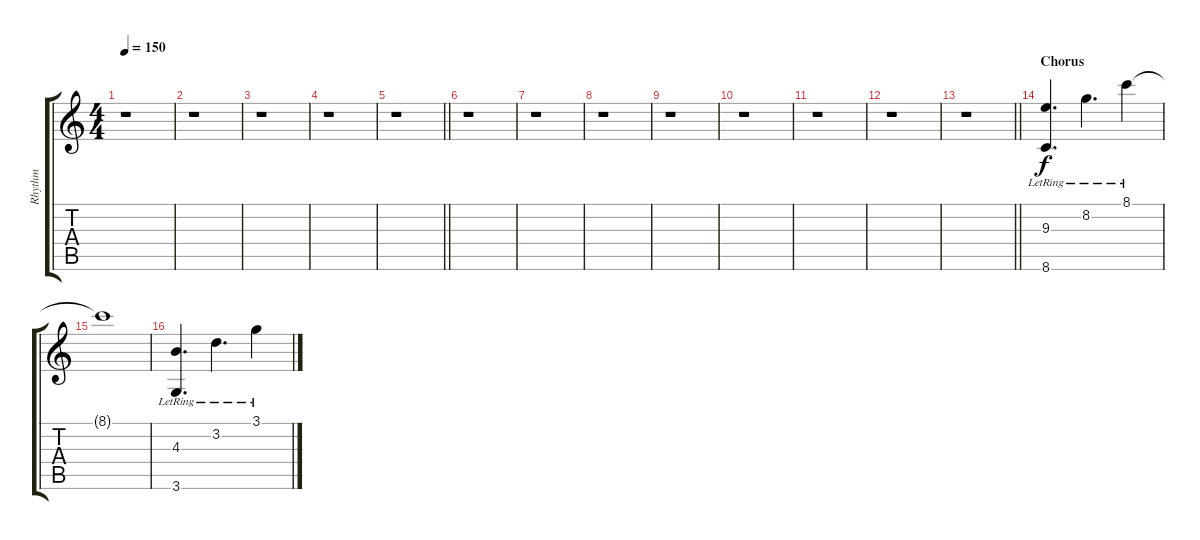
\track ("Rhythm" "Rhythm") {instrument electricguitarjazz}
\staff {score tabs}
\tuning (E4 B3 G3 D3 A2 E2) {hide}
\ts (4 4)
\tempo 150
\clef g2
\ks c
r.1{dy f} |
r.1 |
r.1 |
r.1 |
\barLineRight lightlight
r.1 |
r.1 |
r.1 |
r.1 |
r.1 |
r.1 |
r.1 |
r.1 |
\barLineRight lightlight
r.1 |
\section ("" "Chorus")
(9.3{lr} 8.6).4{d} 8.2{lr}.4{d} 8.1{lr}.4 |
8.1{t}.1 |
(4.3{lr} 3.6).4{d} 3.2{lr}.4{d} 3.1{lr}.4
